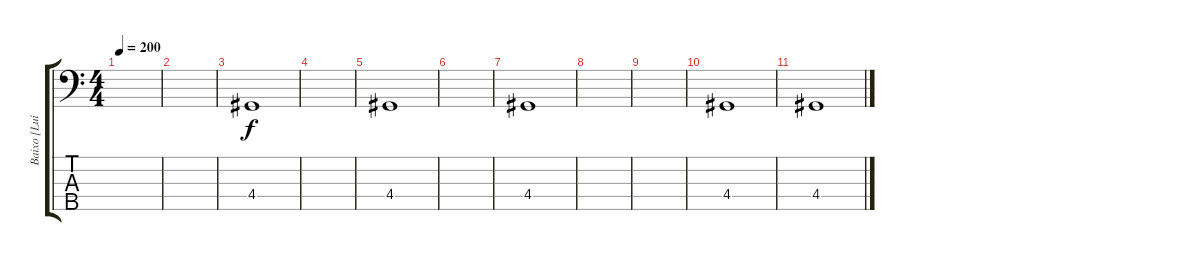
\track ("Baixo [Luís Mariutti, o Jesus]" "Baixo [Luí") {instrument electricbassfinger}
\staff {score tabs}
\tuning (G2 D2 A1 E1 B0) {hide}
\ts (4 4)
\tempo 200
\clef f4
\ks c
|
|
4.4.1 |
|
4.4.1 |
|
4.4.1 |
|
|
4.4.1 |
4.4.1
